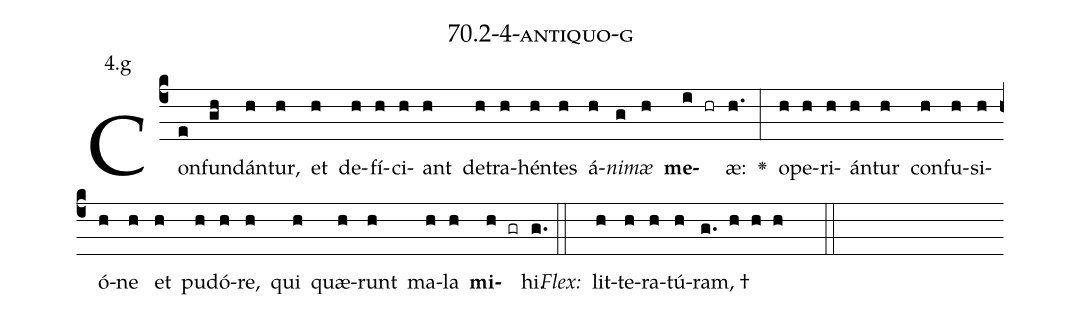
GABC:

name: 70.2-4-antiquo-g;
annotation: 4.g;
%%
(c4)Con(e)fun(gh)dán(h)tur,(h) et(h) de(h)fí(h)ci(h)ant(h) de(h)tra(h)hén(h)tes(h) á(h)<i>ni</i>(g)<i>mæ</i>(h) <b>me</b>(i hr)æ:(h.) <v>\greheightstar</v>(:) o(h)pe(h)ri(h)án(h)tur(h) con(h)fu(h)si(h)ó(h)ne(h) et(h) pu(h)dó(h)re,(h) qui(h) quæ(h)runt(h) ma(h)la(h) <b>mi</b>(h gr)hi.(g.) (::)
<i>Flex:</i>()  lit(h)te(h)ra(h)tú(h)ram, †(g. h h h  ::)

%E(h) u(h) o(h) u(h) a(h) e.(g.) (::)
